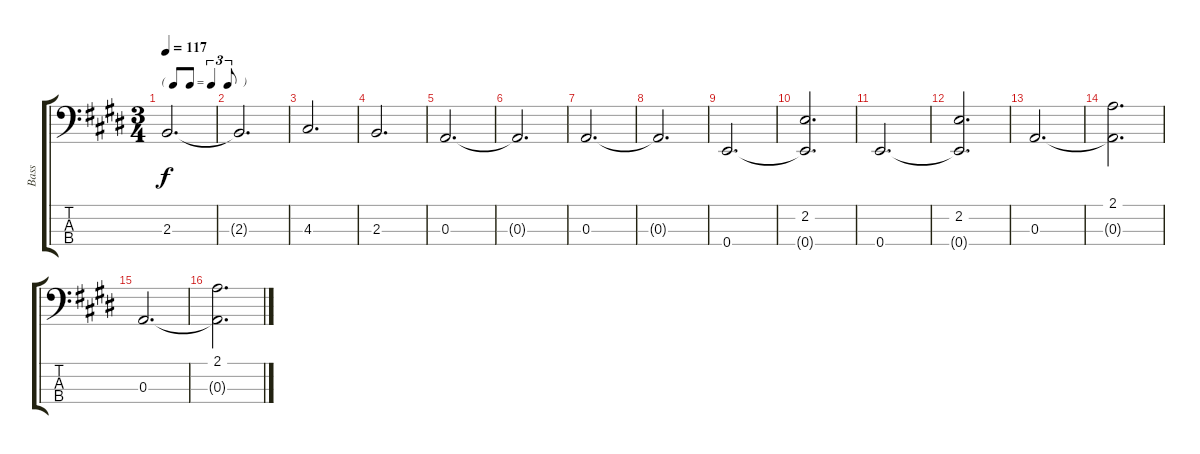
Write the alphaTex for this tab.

\track ("Bass" "Bass") {instrument electricbassfinger}
\staff {score tabs}
\tuning (G2 D2 A1 E1) {hide}
\ts (3 4)
\tf triplet8th
\tempo 117
\clef f4
\ks e
2.3.2{d dy f} |
2.3{t}.2{d} |
4.3.2{d} |
2.3.2{d} |
0.3.2{d} |
0.3{t}.2{d} |
0.3.2{d} |
0.3{t}.2{d} |
0.4.2{d} |
(2.2 0.4{t}).2{d} |
0.4.2{d} |
(2.2 0.4{t}).2{d} |
0.3.2{d} |
(2.1 0.3{t}).2{d} |
0.3.2{d} |
(2.1 0.3{t}).2{d}
